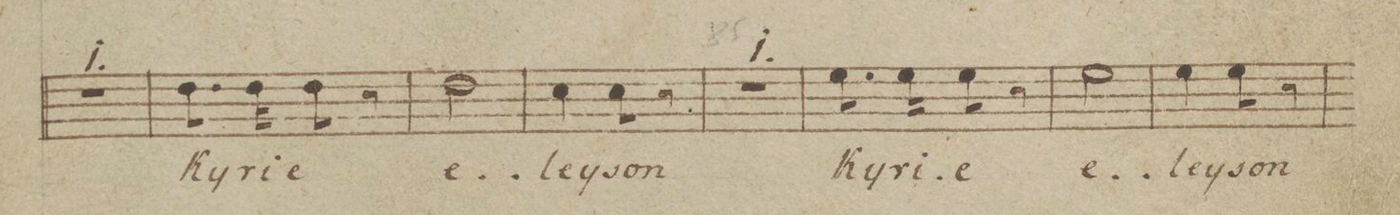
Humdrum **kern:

**kern	**text	**dynam
*I"Alto.	*	*
*clefC3	*	*
*k[b-e-]	*	*
*M2/4	*	*
2r	.	.
=80	=80	=80
8.e-\	Ky-	.
16e-\	-ri-	.
8e-\	-e	.
8r	.	.
=81	=81	=81
2e-\	e-	.
=82	=82	=82
4d\	-ley-	.
8d\	-son	.
8r	.	.
=83	=83	=83
2r	.	.
=84	=84	=84
8.f\	Ky-	.
16f\	-ri-	.
8f\	-e	.
8r	.	.
=85	=85	=85
2f\	e-	.
=86	=86	=86
4f\	-ley-	.
8f\	-son	.
8r	.	.
=87	=87	=87
*-	*-	*-
